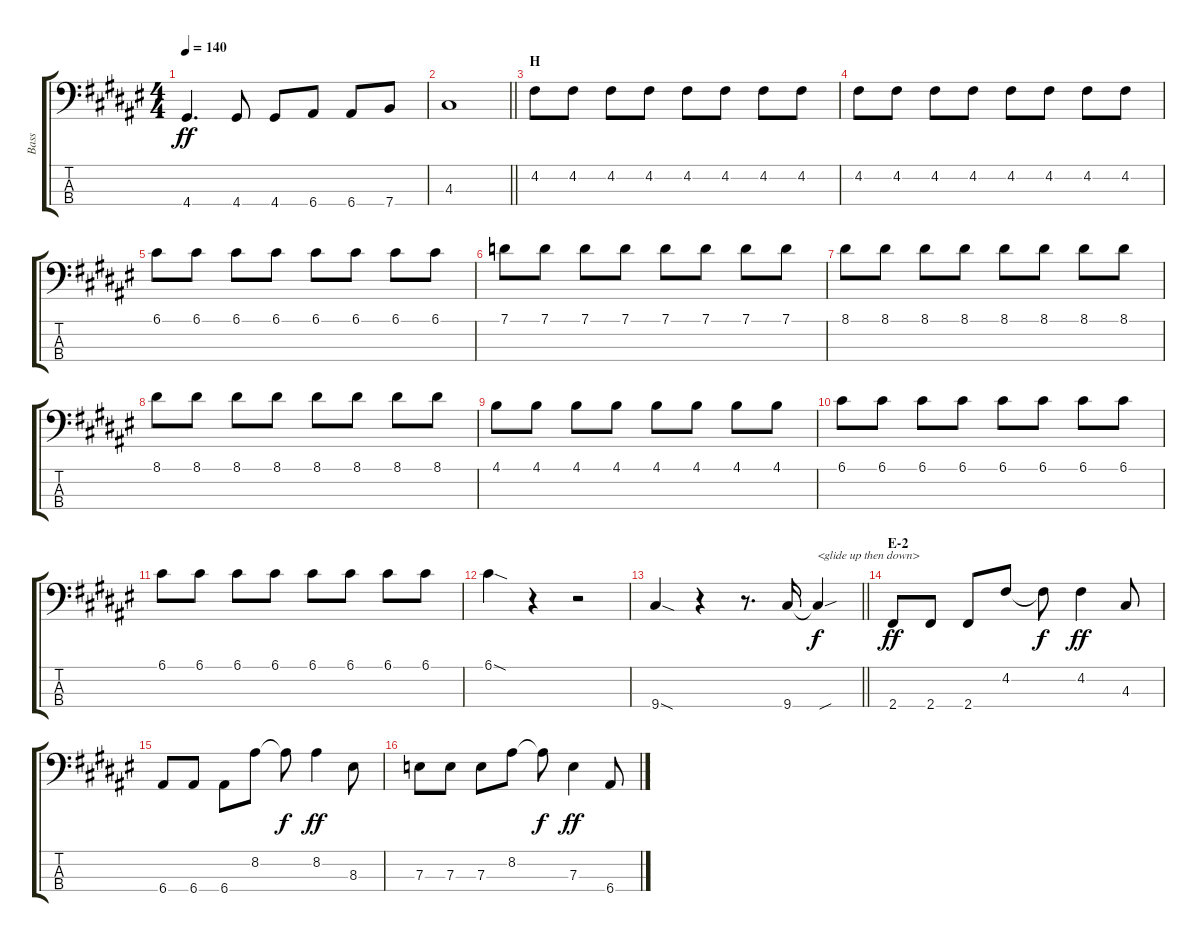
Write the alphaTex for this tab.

\track ("Bass" "Bass") {instrument electricbasspick}
\staff {score tabs}
\tuning (G2 D2 A1 E1) {hide}
\ts (4 4)
\tempo 140
\clef f4
\ks f#
4.4.4{d dy ff} 4.4.8 4.4.8 6.4.8 6.4.8 7.4.8 |
\barLineRight lightlight
4.3.1 |
\section ("" "H")
4.2.8 4.2.8 4.2.8 4.2.8 4.2.8 4.2.8 4.2.8 4.2.8 |
4.2.8 4.2.8 4.2.8 4.2.8 4.2.8 4.2.8 4.2.8 4.2.8 |
6.1.8 6.1.8 6.1.8 6.1.8 6.1.8 6.1.8 6.1.8 6.1.8 |
7.1.8 7.1.8 7.1.8 7.1.8 7.1.8 7.1.8 7.1.8 7.1.8 |
8.1.8 8.1.8 8.1.8 8.1.8 8.1.8 8.1.8 8.1.8 8.1.8 |
8.1.8 8.1.8 8.1.8 8.1.8 8.1.8 8.1.8 8.1.8 8.1.8 |
4.1.8 4.1.8 4.1.8 4.1.8 4.1.8 4.1.8 4.1.8 4.1.8 |
6.1.8 6.1.8 6.1.8 6.1.8 6.1.8 6.1.8 6.1.8 6.1.8 |
6.1.8 6.1.8 6.1.8 6.1.8 6.1.8 6.1.8 6.1.8 6.1.8 |
6.1{sod}.4 r.4 r.2 |
\barLineRight lightlight
9.4{sod}.4 r.4 r.8{d} 9.4.16 9.4{sou t}.4{txt "<glide up then down>" dy f} |
\section ("" "E-2")
2.4.8{dy ff} 2.4.8 2.4.8 4.2.8 4.2{t}.8{dy f} 4.2.4{dy ff} 4.3.8 |
6.4.8 6.4.8 6.4.8 8.2.8 8.2{t}.8{dy f} 8.2.4{dy ff} 8.3.8 |
7.3.8 7.3.8 7.3.8 8.2.8 8.2{t}.8{dy f} 7.3.4{dy ff} 6.4.8
